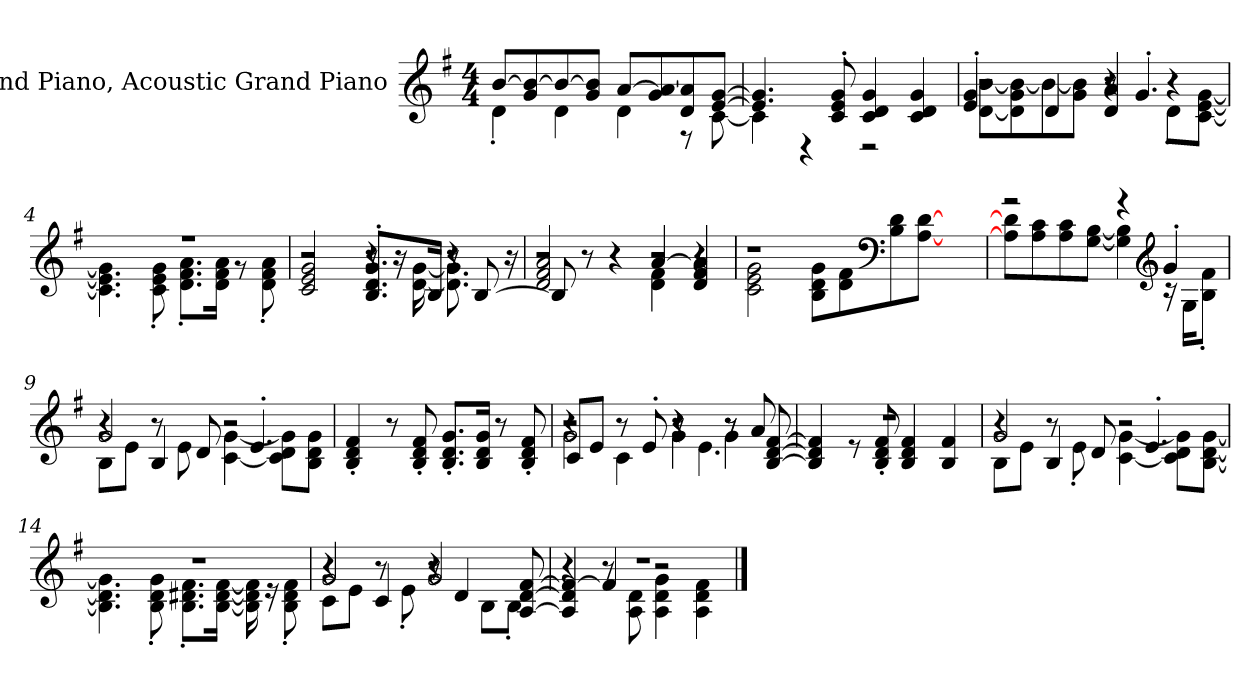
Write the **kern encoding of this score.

**kern
*part1
*staff1
*I"Grand Piano, Acoustic Grand Piano
*I'Pno
*clefG2
*k[f#]
*M4/4
*MM120
=1
*^
[8bi/L	4d'i\
8gi/ 8b/_	.
8b/_	4di\
8gi/ 8b/]J	.
[8ai/L	4di\
8gi/ 8a/_	.
8di/ 8a/]	8r
[8ei/ [8gi/J	[8ci\
=2	=2
4.e/] 4.g/]	4c\]
.	4r
8ci/' 8ei/' 8gi/'	.
4ci/ 4di/ 4gi/	2r
4ci/ 4di/ 4gi/	.
=3	=3
*	*^
2r	[8di\ [8bi\L	4ei/' 4gi/'
.	8d\] 8gi\ 8b\_	.
.	8b\_	4di/
.	8gi\ 8b\]J	.
8r	4r	4di/ 4ai/
4.g'i/	.	.
.	8d'i\L	4r
.	[8ci\ [8ei\ [8gi\J	.
*	*v	*v
=4	=4
1r	4.c\] 4.e\] 4.g\]
.	8ci\' 8ei\' 8gi\'
.	8.di\' 8.f#i\' 8.ai\'L
.	16di\ 16f#i\ 16ai\Jk
.	8r
.	8di\' 8f#i\' 8ai\'
!!LO:LB:g=z	!!
=5	=5
*	*^
2ci/ 2ei/ 2gi/	2r	2r
8.Bj/' 8.di/' 8.gj/'L	8r	4r
.	16r	.
16Bj/Jk	[16di\ [16gj\	.
4r	8.d\] 8.g\]	8r
.	.	[8Bj/
.	16r	.
=6	=6	=6
2di/ 2f#j/ 2aj/	2r	8B/]
.	.	8r
.	.	4r
[4aj/	4dj\ 4f#j\	2r
4dj/ 4f#j/ 4a/]	4r	.
*	*v	*v
=7	=7
1r	2cj\ 2ej\ 2gj\
.	8BZ\ 8dZ\ 8gZ\L
.	8dZ\ 8f#Z\
*clefF4	*
.	8BZ\ 8dZ\
.	[8Aj\ [8dj\J
4ryy	4ryy
=8	=8
2r	8A\] 8d\]L
.	8AZ\ 8cZ\
.	8AZ\ 8cZ\
.	[8GZ\ [8BZ\J
4r	4G\] 4B\]
*clefG2	*
4g'Z/	16r
.	16GZ\KL
.	8BZ\' 8f#Z\'J
!!LO:LB:g=z	!!
=9	=9
*	*^
2gi/	8Bi\L	4r
.	8ei\J	.
.	8r	4Bi/
.	8ei\	.
2r	[4ci\ [4gi\	8di/
.	.	4.e'i/
.	8c\] 8di\ 8g\]L	.
.	8Bi\ 8di\ 8gi\J	.
*v	*v	*v
=10
4Bi/' 4di/' 4f#i/'
8r
8Bi/' 8di/' 8f#i/'
8.Bi/' 8.di/' 8.gi/'L
16Bi/ 16di/ 16gi/Jk
8r
8Bi/' 8di/' 8f#i/'
=11
*^
*	*^
*	*	*^
2r	2gi\	8ci/L	4r
.	.	8ei/J	.
.	.	8r	4ci\
.	.	8e'i/	.
4r	4gi\	4r	8r
.	.	.	4.ei\
8r	4gi\	8r	.
8ai/	.	[8Bi/ [8di/ [8f#i/	.
*	*v	*v	*v
=12	=12
1r	4B/] 4d/] 4f#/]
.	8r
.	8Bi/' 8di/' 8f#i/'
.	4Bi/ 4di/ 4f#i/
.	4Bi/ 4f#i/
!!LO:LB:g=z	!!
=13	=13
*	*^
2gi/	8Bi\L	4r
.	8ei\J	.
.	8r	4Bi/
.	8e'i\	.
2r	[4ci\ [4gi\	8di/
.	.	4.e'i/
.	8c\] 8di\ 8g\]L	.
.	[8Bi\ [8di\ [8gi\J	.
*	*v	*v
=14	=14
1r	4.B\] 4.d\] 4.g\]
.	8Bi\' 8di\' 8gi\'
.	8.Bi\' 8.d#Xi\' 8.f#i\'L
.	[16Bi\ [16d#i\ [16f#i\Jk
.	16B\] 16d#\] 16f#\]
.	16r
.	8Bi\' 8d#i\' 8f#i\'
=15	=15
*	*^
2gi/	8ci\L	4r
.	8ei\J	.
.	8r	4ci/
.	8e'i\	.
2gi/	4r	8r
.	.	4di/
.	8Bi\L	.
.	8B'i\J	[8Ai/ [8di/ [8f#i/
=16	=16	=16
1r	4r	4A/] 4d/] 4f#/_
.	8r	4f#/]
.	8Ai\ 8di\	.
.	4Ai\ 4di\ 4gi\	2r
.	4Ai\ 4di\ 4f#i\	.
*v	*v	*v
==
*-
